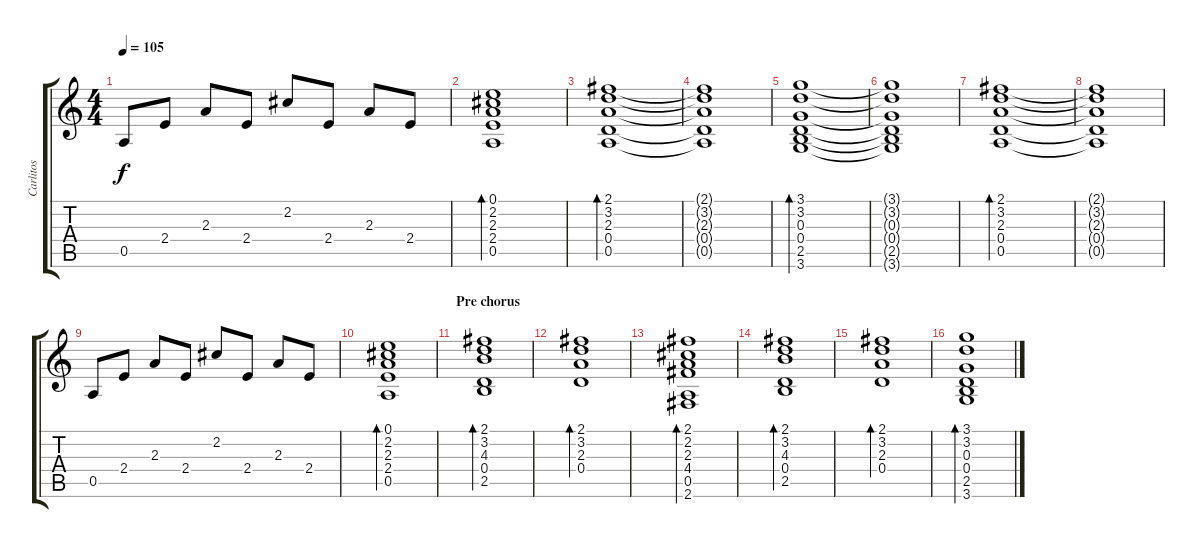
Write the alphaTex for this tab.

\track ("Carlitos" "Carlitos") {instrument distortionguitar}
\staff {score tabs}
\tuning (E4 B3 G3 D3 A2 E2) {hide}
\ts (4 4)
\tempo 105
\clef g2
\ks c
0.5.8{dy f} 2.4.8 2.3.8 2.4.8 2.2.8 2.4.8 2.3.8 2.4.8 |
(0.1 2.2 2.3 2.4 0.5).1{bd 240} |
(2.1 3.2 2.3 0.4 0.5).1{bd 240} |
(2.1{t} 3.2{t} 2.3{t} 0.4{t} 0.5{t}).1 |
(3.1 3.2 0.3 0.4 2.5 3.6).1{bd 240} |
(3.1{t} 3.2{t} 0.3{t} 0.4{t} 2.5{t} 3.6{t}).1 |
(2.1 3.2 2.3 0.4 0.5).1{bd 240} |
(2.1{t} 3.2{t} 2.3{t} 0.4{t} 0.5{t}).1 |
0.5.8 2.4.8 2.3.8 2.4.8 2.2.8 2.4.8 2.3.8 2.4.8 |
(0.1 2.2 2.3 2.4 0.5).1{bd 240} |
\section ("" "Pre chorus")
(2.1 3.2 4.3 0.4 2.5).1{bd 240} |
(2.1 3.2 2.3 0.4).1{bd 240} |
(2.1 2.2 2.3 4.4 0.5 2.6).1{bd 240} |
(2.1 3.2 4.3 0.4 2.5).1{bd 240} |
(2.1 3.2 2.3 0.4).1{bd 240} |
(3.1 3.2 0.3 0.4 2.5 3.6).1{bd 240}
